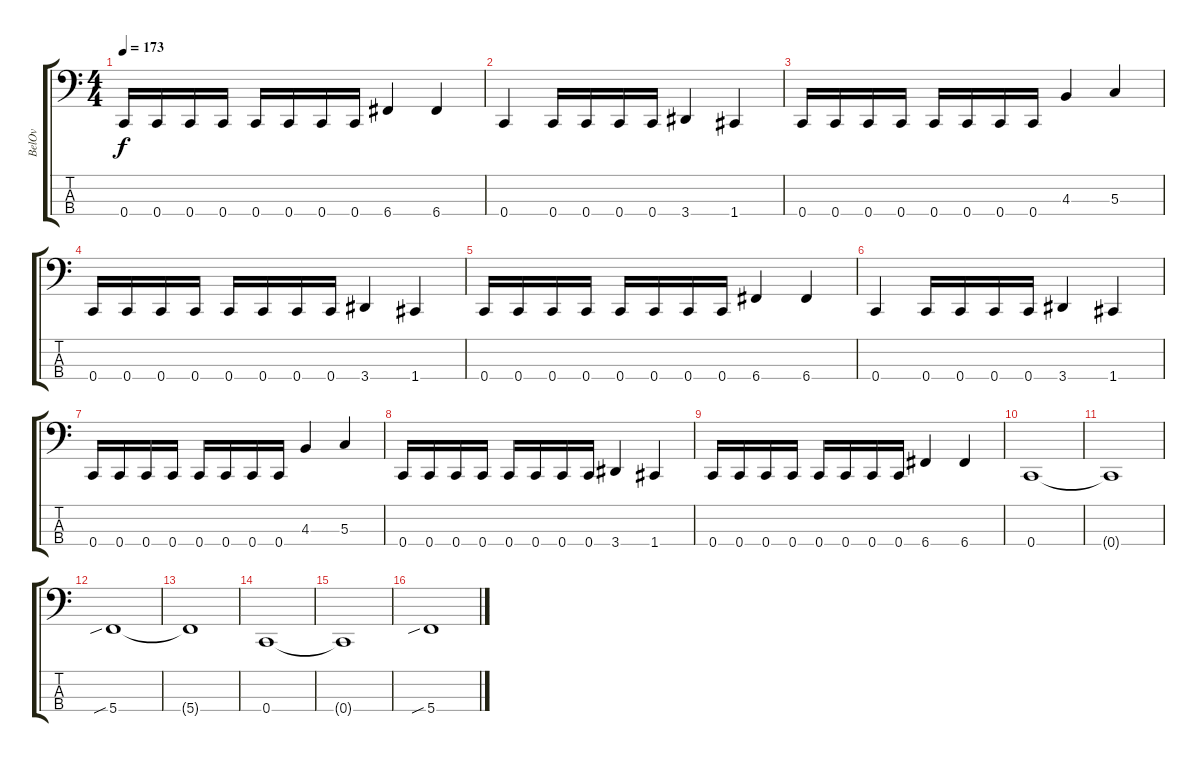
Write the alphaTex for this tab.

\track ("BelOv" "BelOv") {instrument electricbasspick}
\staff {score tabs}
\tuning (F2 C2 G1 C1) {hide}
\ts (4 4)
\tempo 173
\clef f4
\ks c
0.4.16{dy f} 0.4.16 0.4.16 0.4.16 0.4.16 0.4.16 0.4.16 0.4.16 6.4.4 6.4.4 |
0.4.4 0.4.16 0.4.16 0.4.16 0.4.16 3.4.4 1.4.4 |
0.4.16 0.4.16 0.4.16 0.4.16 0.4.16 0.4.16 0.4.16 0.4.16 4.3.4 5.3.4 |
0.4.16 0.4.16 0.4.16 0.4.16 0.4.16 0.4.16 0.4.16 0.4.16 3.4.4 1.4.4 |
0.4.16 0.4.16 0.4.16 0.4.16 0.4.16 0.4.16 0.4.16 0.4.16 6.4.4 6.4.4 |
0.4.4 0.4.16 0.4.16 0.4.16 0.4.16 3.4.4 1.4.4 |
0.4.16 0.4.16 0.4.16 0.4.16 0.4.16 0.4.16 0.4.16 0.4.16 4.3.4 5.3.4 |
0.4.16 0.4.16 0.4.16 0.4.16 0.4.16 0.4.16 0.4.16 0.4.16 3.4.4 1.4.4 |
0.4.16 0.4.16 0.4.16 0.4.16 0.4.16 0.4.16 0.4.16 0.4.16 6.4.4 6.4.4 |
0.4.1 |
0.4{t}.1 |
5.4{sib}.1 |
5.4{t}.1 |
0.4.1 |
0.4{t}.1 |
5.4{sib}.1
